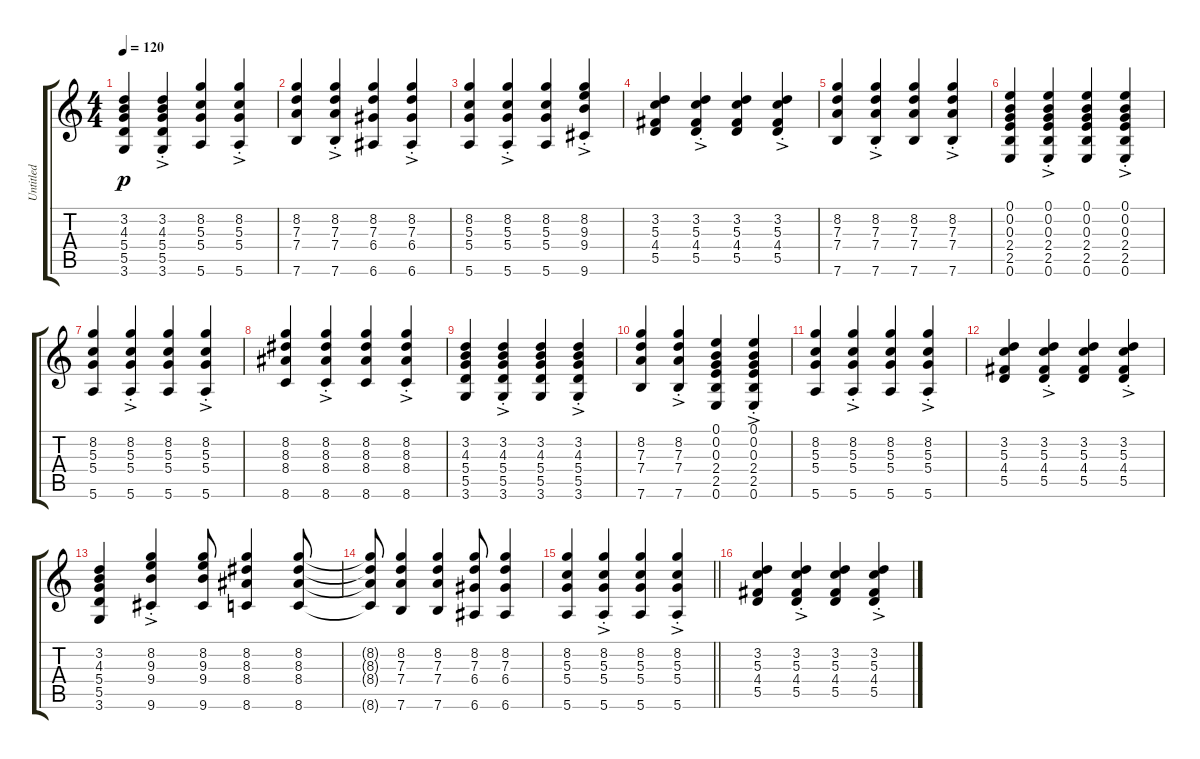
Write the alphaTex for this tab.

\track ("Untitled" "Untitled") {instrument acousticguitarnylon}
\staff {score tabs}
\tuning (E4 B3 G3 D3 A2 E2) {hide}
\ts (4 4)
\tempo 120
\clef g2
\ks c
(3.2 4.3 5.4 5.5 3.6).4{dy p} (3.2{ac st} 4.3{ac st} 5.4{ac st} 5.5{ac st} 3.6{ac st}).4 (8.2 5.3 5.4 5.6).4 (8.2{ac st} 5.3{ac st} 5.4{ac st} 5.6{ac st}).4 |
(8.2 7.3 7.4 7.6).4 (8.2{ac st} 7.3{ac st} 7.4{ac st} 7.6{ac st}).4 (8.2 7.3 6.4 6.6).4 (8.2{ac st} 7.3{ac st} 6.4{ac st} 6.6{ac st}).4 |
(8.2 5.3 5.4 5.6).4 (8.2{ac st} 5.3{ac st} 5.4{ac st} 5.6{ac st}).4 (8.2 5.3 5.4 5.6).4 (8.2{ac st} 9.3{ac st} 9.4{ac st} 9.6{ac st}).4 |
(3.2 5.3 4.4 5.5).4 (3.2{ac st} 5.3{ac st} 4.4{ac st} 5.5{ac st}).4 (3.2 5.3 4.4 5.5).4 (3.2{ac st} 5.3{ac st} 4.4{ac st} 5.5{ac st}).4 |
(8.2 7.3 7.4 7.6).4 (8.2{ac st} 7.3{ac st} 7.4{ac st} 7.6{ac st}).4 (8.2 7.3 7.4 7.6).4 (8.2{ac st} 7.3{ac st} 7.4{ac st} 7.6{ac st}).4 |
(0.1 0.2 0.3 2.4 2.5 0.6).4 (0.1{ac st} 0.2{ac st} 0.3{ac st} 2.4{ac st} 2.5{ac st} 0.6{ac st}).4 (0.1 0.2 0.3 2.4 2.5 0.6).4 (0.1{ac st} 0.2{ac st} 0.3{ac st} 2.4{ac st} 2.5{ac st} 0.6{ac st}).4 |
(8.2 5.3 5.4 5.6).4 (8.2{ac st} 5.3{ac st} 5.4{ac st} 5.6{ac st}).4 (8.2 5.3 5.4 5.6).4 (8.2{ac st} 5.3{ac st} 5.4{ac st} 5.6{ac st}).4 |
(8.2 8.3 8.4 8.6).4 (8.2{ac st} 8.3{ac st} 8.4{ac st} 8.6{ac st}).4 (8.2 8.3 8.4 8.6).4 (8.2{ac st} 8.3{ac st} 8.4{ac st} 8.6{ac st}).4 |
(3.2 4.3 5.4 5.5 3.6).4 (3.2{ac st} 4.3{ac st} 5.4{ac st} 5.5{ac st} 3.6{ac st}).4 (3.2 4.3 5.4 5.5 3.6).4 (3.2{ac st} 4.3{ac st} 5.4{ac st} 5.5{ac st} 3.6{ac st}).4 |
(8.2 7.3 7.4 7.6).4 (8.2{ac st} 7.3{ac st} 7.4{ac st} 7.6{ac st}).4 (0.1 0.2 0.3 2.4 2.5 0.6).4 (0.1{ac st} 0.2{ac st} 0.3{ac st} 2.4{ac st} 2.5{ac st} 0.6{ac st}).4 |
(8.2 5.3 5.4 5.6).4 (8.2{ac st} 5.3{ac st} 5.4{ac st} 5.6{ac st}).4 (8.2 5.3 5.4 5.6).4 (8.2{ac st} 5.3{ac st} 5.4{ac st} 5.6{ac st}).4 |
(3.2 5.3 4.4 5.5).4 (3.2{ac st} 5.3{ac st} 4.4{ac st} 5.5{ac st}).4 (3.2 5.3 4.4 5.5).4 (3.2{ac st} 5.3{ac st} 4.4{ac st} 5.5{ac st}).4 |
(3.2 4.3 5.4 5.5 3.6).4 (8.2{ac st} 9.3{ac st} 9.4{ac st} 9.6{ac st}).4 (8.2 9.3 9.4 9.6).8 (8.2 8.3 8.4 8.6).4 (8.2 8.3 8.4 8.6).8 |
(8.2{t} 8.3{t} 8.4{t} 8.6{t}).8 (8.2 7.3 7.4 7.6).4 (8.2 7.3 7.4 7.6).4 (8.2 7.3 6.4 6.6).8 (8.2 7.3 6.4 6.6).4 |
\barLineRight lightlight
(8.2 5.3 5.4 5.6).4 (8.2{ac st} 5.3{ac st} 5.4{ac st} 5.6{ac st}).4 (8.2 5.3 5.4 5.6).4 (8.2{ac st} 5.3{ac st} 5.4{ac st} 5.6{ac st}).4 |
(3.2 5.3 4.4 5.5).4 (3.2{ac st} 5.3{ac st} 4.4{ac st} 5.5{ac st}).4 (3.2 5.3 4.4 5.5).4 (3.2{ac st} 5.3{ac st} 4.4{ac st} 5.5{ac st}).4
